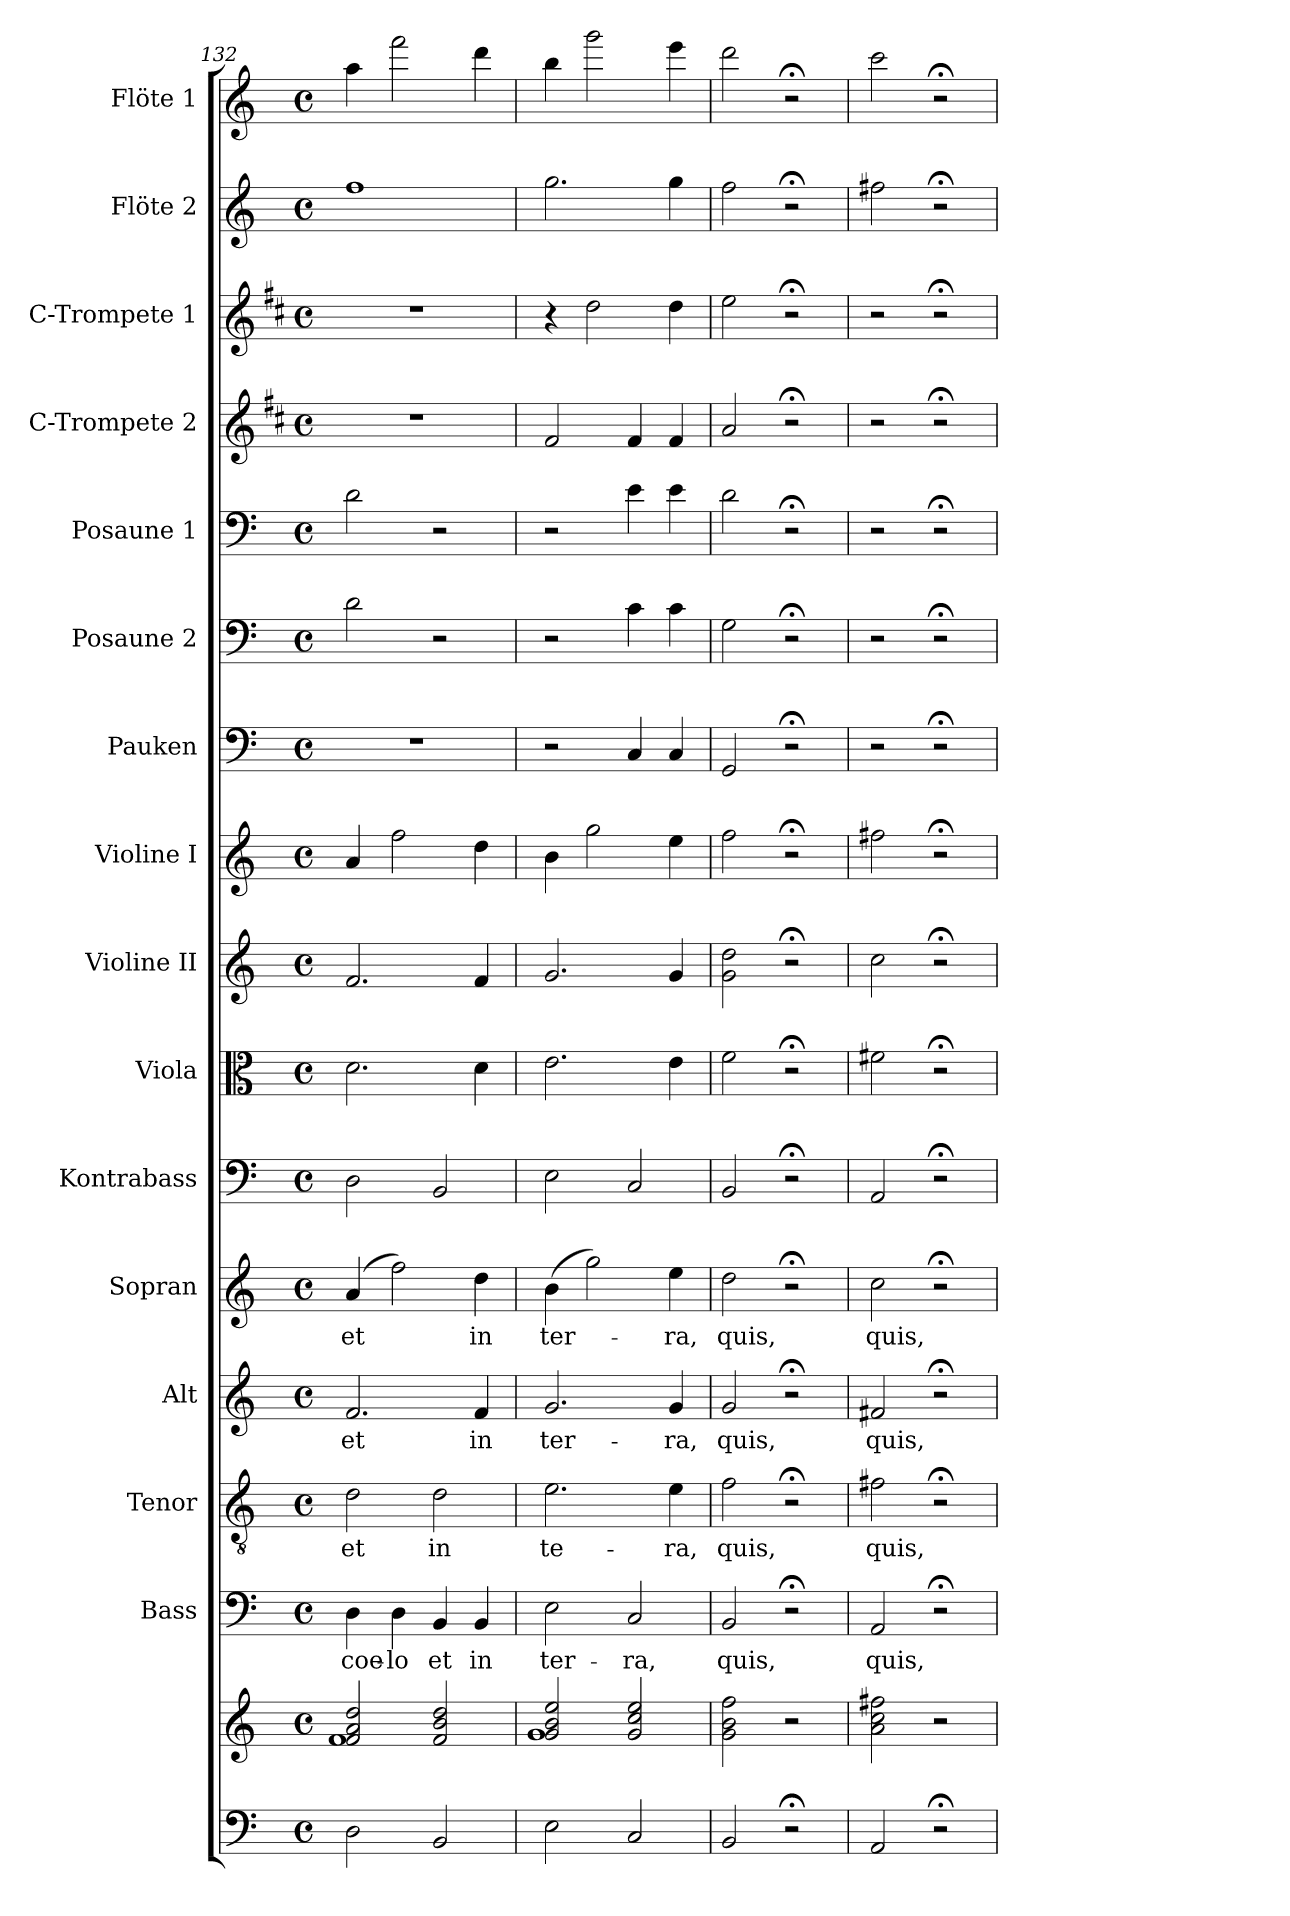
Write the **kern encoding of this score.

**kern	**kern	**kern	**text	**kern	**text	**kern	**text	**kern	**text	**kern	**kern	**kern	**kern	**kern	**kern	**kern	**kern	**kern	**kern	**kern
*part16	*part16	*part15	*part15	*part14	*part14	*part13	*part13	*part12	*part12	*part11	*part10	*part9	*part8	*part7	*part6	*part5	*part4	*part3	*part2	*part1
*staff17	*staff16	*staff15	*staff15	*staff14	*staff14	*staff13	*staff13	*staff12	*staff12	*staff11	*staff10	*staff9	*staff8	*staff7	*staff6	*staff5	*staff4	*staff3	*staff2	*staff1
*	*	*I"Bass	*	*I"Tenor	*	*I"Alt	*	*I"Sopran	*	*I"Kontrabass	*I"Viola	*I"Violine II	*I"Violine I	*I"Pauken	*I"Posaune 2	*I"Posaune 1	*I"C-Trompete 2	*I"C-Trompete 1	*I"Flöte 2	*I"Flöte 1
*	*	*I'B.	*	*I'T.	*	*I'A.	*	*I'S.	*	*I'Kb.	*I'Vla.	*I'Vl. II	*I'Vl. I	*I'Pk.	*I'Pos. 2	*I'Pos. 1	*I'C Trp. 2	*I'C Trp. 1	*I'Fl. 2	*I'Fl. 1
!!LO:PB:g=z
*clefF4	*clefG2	*clefF4	*	*clefGv2	*	*clefG2	*	*clefG2	*	*clefF4	*clefC3	*clefG2	*clefG2	*clefF4	*clefF4	*clefF4	*clefG2	*clefG2	*clefG2	*clefG2
*	*	*	*	*	*	*	*	*	*	*ITrd7c12	*	*	*	*	*	*	*ITrd1c2	*ITrd1c2	*	*
*k[]	*k[]	*k[]	*	*k[]	*	*k[]	*	*k[]	*	*k[]	*k[]	*k[]	*k[]	*k[]	*k[]	*k[]	*k[]	*k[]	*k[]	*k[]
*C:	*C:	*C:	*	*C:	*	*C:	*	*C:	*	*C:	*C:	*C:	*C:	*C:	*C:	*C:	*C:	*C:	*C:	*C:
*M4/4	*M4/4	*M4/4	*	*M4/4	*	*M4/4	*	*M4/4	*	*M4/4	*M4/4	*M4/4	*M4/4	*M4/4	*M4/4	*M4/4	*M4/4	*M4/4	*M4/4	*M4/4
*met(c)	*met(c)	*met(c)	*	*met(c)	*	*met(c)	*	*met(c)	*	*met(c)	*met(c)	*met(c)	*met(c)	*met(c)	*met(c)	*met(c)	*met(c)	*met(c)	*met(c)	*met(c)
=132	=132	=132	=132	=132	=132	=132	=132	=132	=132	=132	=132	=132	=132	=132	=132	=132	=132	=132	=132	=132
*	*^	*	*	*	*	*	*	*	*	*	*	*	*	*	*	*	*	*	*	*
!	!	!	!	!LO:LY:b	!	!LO:LY:b	!	!LO:LY:b	!	!LO:LY:b	!	!	!	!	!	!	!	!	!	!	!
2D\	2f/ 2a/ 2dd/	1f	4D\	coe-	2d\	et	2.f/	et	(4a/	et	2DD\	2.d\	2.f/	4a/	1r	2d\	2d\	1r	1r	1ff	4aa\
!	!	!	!	!LO:LY:b	!	!	!	!	!	!	!	!	!	!	!	!	!	!	!	!	!
.	.	.	4D\	-lo	.	.	.	.	2ff\)	.	.	.	.	2ff\	.	.	.	.	.	.	2fff\
!	!	!	!	!LO:LY:b	!	!LO:LY:b	!	!	!	!	!	!	!	!	!	!	!	!	!	!	!
2BB/	2f/ 2b/ 2dd/	.	4BB/	et	2d\	in	.	.	.	.	2BBB/	.	.	.	.	2r	2r	.	.	.	.
!	!	!	!	!LO:LY:b	!	!	!	!LO:LY:b	!	!LO:LY:b	!	!	!	!	!	!	!	!	!	!	!
.	.	.	4BB/	in	.	.	4f/	in	4dd\	in	.	4d\	4f/	4dd\	.	.	.	.	.	.	4ddd\
=133	=133	=133	=133	=133	=133	=133	=133	=133	=133	=133	=133	=133	=133	=133	=133	=133	=133	=133	=133	=133	=133
!	!	!	!	!LO:LY:b	!	!LO:LY:b	!	!LO:LY:b	!	!LO:LY:b	!	!	!	!	!	!	!	!	!	!	!
2E\	2g/ 2b/ 2ee/	1g	2E\	ter-	2.e\	te-	2.g/	ter-	(>4b\	ter-	2EE\	2.e\	2.g/	4b\	2r	2r	2r	2e/	4r	2.gg\	4bb\
.	.	.	.	.	.	.	.	.	2gg\)	.	.	.	.	2gg\	.	.	.	.	2cc\	.	2ggg\
!	!	!	!	!LO:LY:b	!	!	!	!	!	!	!	!	!	!	!	!	!	!	!	!	!
2C/	2g/ 2cc/ 2ee/	.	2C/	-ra,	.	.	.	.	.	.	2CC/	.	.	.	4C/	4c\	4e\	4e/	.	.	.
!	!	!	!	!	!	!LO:LY:b	!	!LO:LY:b	!	!LO:LY:b	!	!	!	!	!	!	!	!	!	!	!
.	.	.	.	.	4e\	-ra,	4g/	-ra,	4ee\	-ra,	.	4e\	4g/	4ee\	4C/	4c\	4e\	4e/	4cc\	4gg\	4eee\
*	*v	*v	*	*	*	*	*	*	*	*	*	*	*	*	*	*	*	*	*	*	*
=134	=134	=134	=134	=134	=134	=134	=134	=134	=134	=134	=134	=134	=134	=134	=134	=134	=134	=134	=134	=134
!	!	!	!LO:LY:b	!	!LO:LY:b	!	!LO:LY:b	!	!LO:LY:b	!	!	!	!	!	!	!	!	!	!	!
2BB/	2g\ 2b\ 2ff\	2BB/	quis,	2f\	quis,	2g/	quis,	2dd\	quis,	2BBB/	2f\	2g\ 2dd\	2ff\	2GG/	2G\	2d\	2g/	2dd\	2ff\	2ddd\
2r;<	2r	2r;<	.	2r;<	.	2r;<	.	2r;<	.	2r;<	2r;<	2r;<	2r;<	2r;<	2r;<	2r;<	2r;<	2r;<	2r;<	2r;<
=135	=135	=135	=135	=135	=135	=135	=135	=135	=135	=135	=135	=135	=135	=135	=135	=135	=135	=135	=135	=135
!	!	!	!LO:LY:b	!	!LO:LY:b	!	!LO:LY:b	!	!LO:LY:b	!	!	!	!	!	!	!	!	!	!	!
2AA/	2a\ 2cc\ 2ff#X\	2AA/	quis,	2f#X\	quis,	2f#X/	quis,	2cc\	quis,	2AAA/	2f#X\	2cc\	2ff#X\	2r	2r	2r	2r	2r	2ff#X\	2ccc\
2r;<	2r	2r;<	.	2r;<	.	2r;<	.	2r;<	.	2r;<	2r;<	2r;<	2r;<	2r;<	2r;<	2r;<	2r;<	2r;<	2r;<	2r;<
=	=	=	=	=	=	=	=	=	=	=	=	=	=	=	=	=	=	=	=	=
*-	*-	*-	*-	*-	*-	*-	*-	*-	*-	*-	*-	*-	*-	*-	*-	*-	*-	*-	*-	*-
